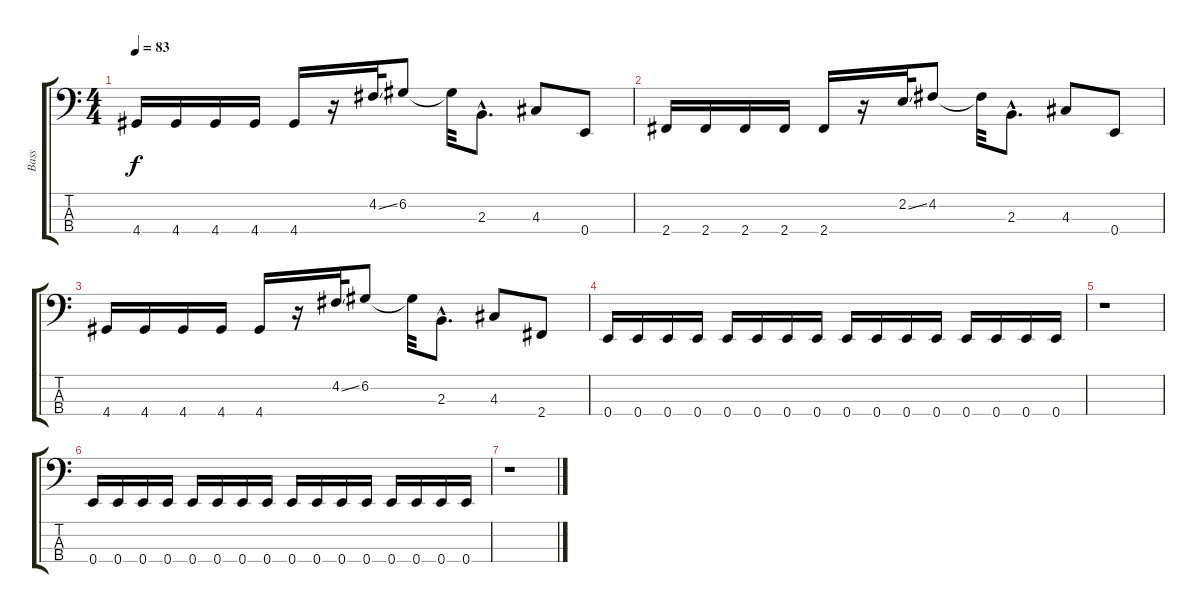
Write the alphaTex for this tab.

\track ("Bass" "Bass") {instrument electricbassfinger}
\staff {score tabs}
\tuning (G2 D2 A1 E1) {hide}
\ts (4 4)
\tempo 83
\clef f4
\ks c
4.4.16{dy f} 4.4.16 4.4.16 4.4.16 4.4.16 r.16 4.2{ss}.32 6.2.8 6.2{t}.32 2.3{hac}.8{d} 4.3.8 0.4.8 |
2.4.16 2.4.16 2.4.16 2.4.16 2.4.16 r.16 2.2{ss}.32 4.2.8 4.2{t}.32 2.3{hac}.8{d} 4.3.8 0.4.8 |
4.4.16 4.4.16 4.4.16 4.4.16 4.4.16 r.16 4.2{ss}.32 6.2.8 6.2{t}.32 2.3{hac}.8{d} 4.3.8 2.4.8 |
0.4.16 0.4.16 0.4.16 0.4.16 0.4.16 0.4.16 0.4.16 0.4.16 0.4.16 0.4.16 0.4.16 0.4.16 0.4.16 0.4.16 0.4.16 0.4.16 |
r.1 |
0.4.16 0.4.16 0.4.16 0.4.16 0.4.16 0.4.16 0.4.16 0.4.16 0.4.16 0.4.16 0.4.16 0.4.16 0.4.16 0.4.16 0.4.16 0.4.16 |
r.1
